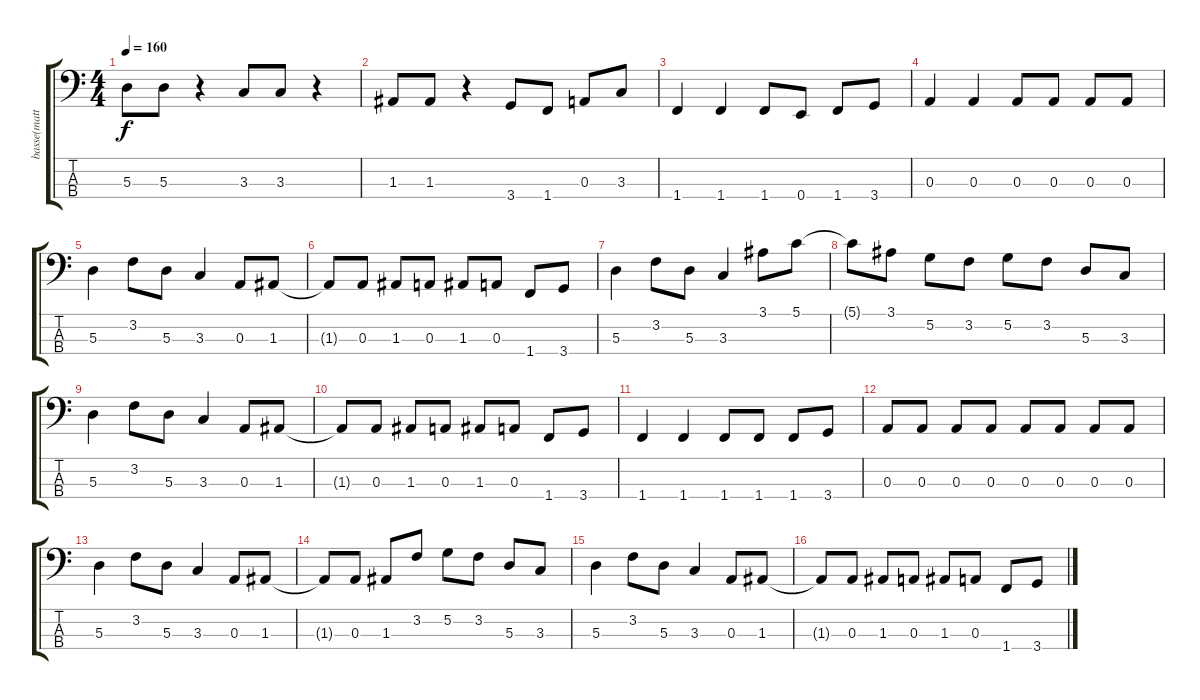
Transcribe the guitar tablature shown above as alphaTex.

\track ("basse(matt)" "basse(matt") {instrument electricbasspick}
\staff {score tabs}
\tuning (G2 D2 A1 E1) {hide}
\ts (4 4)
\tempo 160
\clef f4
\ks c
5.3.8{dy f} 5.3.8 r.4 3.3.8 3.3.8 r.4 |
1.3.8 1.3.8 r.4 3.4.8 1.4.8 0.3.8 3.3.8 |
1.4.4 1.4.4 1.4.8 0.4.8 1.4.8 3.4.8 |
0.3.4 0.3.4 0.3.8 0.3.8 0.3.8 0.3.8 |
5.3.4 3.2.8 5.3.8 3.3.4 0.3.8 1.3.8 |
1.3{t}.8 0.3.8 1.3.8 0.3.8 1.3.8 0.3.8 1.4.8 3.4.8 |
5.3.4 3.2.8 5.3.8 3.3.4 3.1.8 5.1.8 |
5.1{t}.8 3.1.8 5.2.8 3.2.8 5.2.8 3.2.8 5.3.8 3.3.8 |
5.3.4 3.2.8 5.3.8 3.3.4 0.3.8 1.3.8 |
1.3{t}.8 0.3.8 1.3.8 0.3.8 1.3.8 0.3.8 1.4.8 3.4.8 |
1.4.4 1.4.4 1.4.8 1.4.8 1.4.8 3.4.8 |
0.3.8 0.3.8 0.3.8 0.3.8 0.3.8 0.3.8 0.3.8 0.3.8 |
5.3.4 3.2.8 5.3.8 3.3.4 0.3.8 1.3.8 |
1.3{t}.8 0.3.8 1.3.8 3.2.8 5.2.8 3.2.8 5.3.8 3.3.8 |
5.3.4 3.2.8 5.3.8 3.3.4 0.3.8 1.3.8 |
1.3{t}.8 0.3.8 1.3.8 0.3.8 1.3.8 0.3.8 1.4.8 3.4.8
